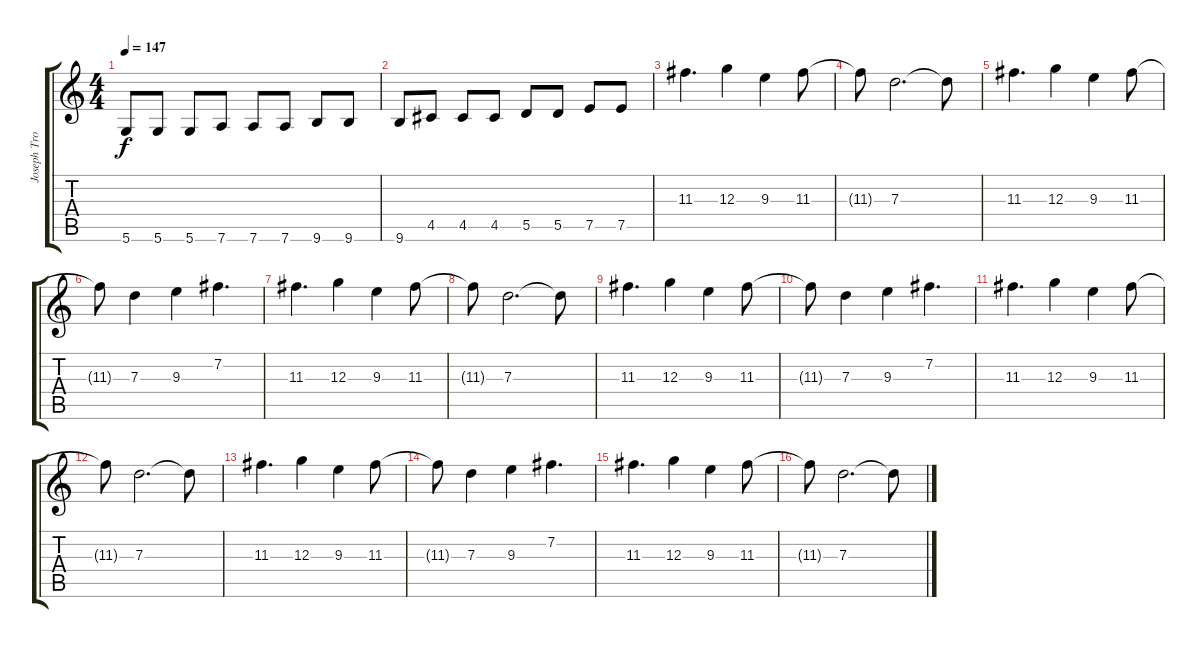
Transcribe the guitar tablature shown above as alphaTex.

\track ("Joseph Trohman (Lead Guitar)" "Joseph Tro") {instrument overdrivenguitar}
\staff {score tabs}
\tuning (E4 B3 G3 D3 A2 D2) {hide}
\ts (4 4)
\tempo 147
\clef g2
\ks c
5.6.8{dy f balance 0} 5.6.8 5.6.8 7.6.8 7.6.8 7.6.8 9.6.8 9.6.8 |
9.6.8 4.5.8 4.5.8 4.5.8 5.5.8 5.5.8 7.5.8 7.5.8 |
11.3.4{d} 12.3.4 9.3.4 11.3.8 |
11.3{t}.8 7.3.2{d} 7.3{t}.8 |
11.3.4{d} 12.3.4 9.3.4 11.3.8 |
11.3{t}.8 7.3.4 9.3.4 7.2.4{d} |
11.3.4{d} 12.3.4 9.3.4 11.3.8 |
11.3{t}.8 7.3.2{d} 7.3{t}.8 |
11.3.4{d} 12.3.4 9.3.4 11.3.8 |
11.3{t}.8 7.3.4 9.3.4 7.2.4{d} |
11.3.4{d} 12.3.4 9.3.4 11.3.8 |
11.3{t}.8 7.3.2{d} 7.3{t}.8 |
11.3.4{d} 12.3.4 9.3.4 11.3.8 |
11.3{t}.8 7.3.4 9.3.4 7.2.4{d} |
11.3.4{d} 12.3.4 9.3.4 11.3.8 |
11.3{t}.8 7.3.2{d} 7.3{t}.8
